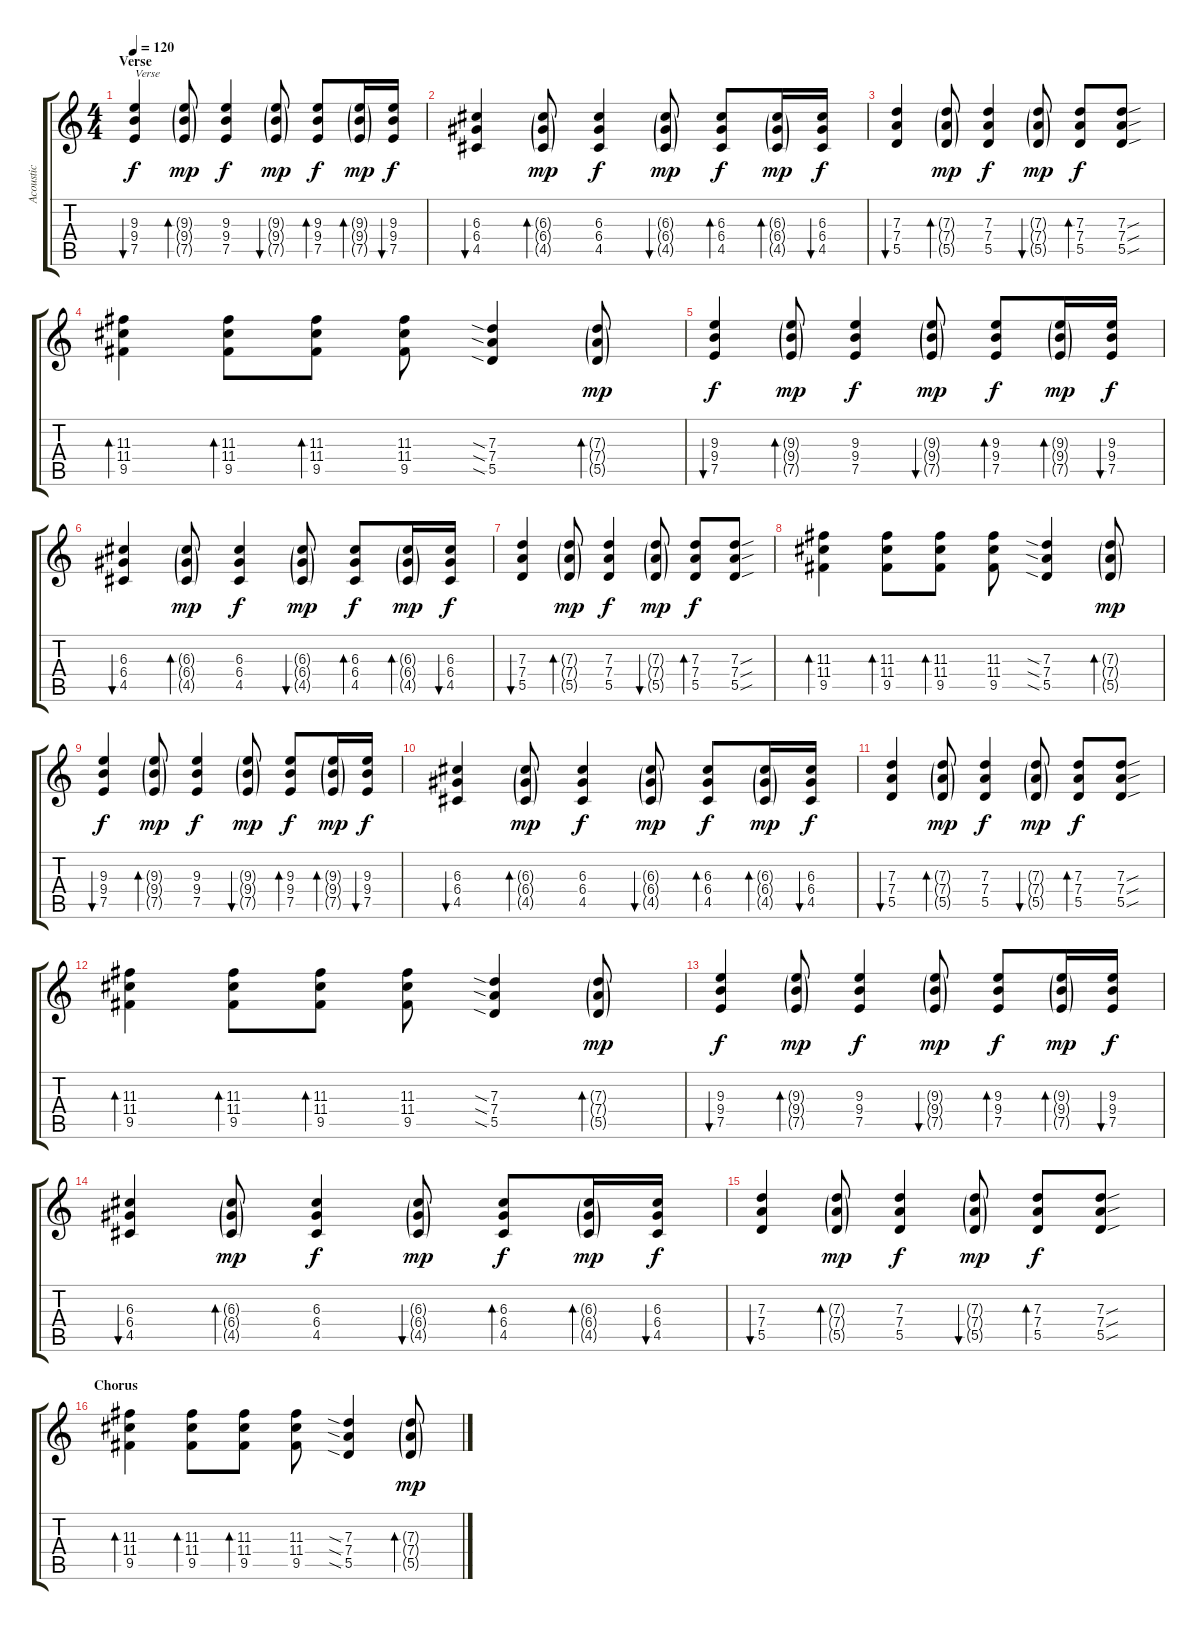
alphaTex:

\track ("Acoustic" "Acoustic") {instrument acousticguitarsteel}
\staff {score tabs}
\tuning (E4 B3 G3 D3 A2 E2) {hide}
\ts (4 4)
\section ("" "Verse")
\tempo 120
\clef g2
\ks c
(9.3 9.4 7.5).4{bu 60 txt "Verse" dy f} (9.3{g} 9.4{g} 7.5{g}).8{bd 60 dy mp} (9.3 9.4 7.5).4{dy f} (9.3{g} 9.4{g} 7.5{g}).8{bu 60 dy mp} (9.3 9.4 7.5).8{bd 60 dy f} (9.3{g} 9.4{g} 7.5{g}).16{bd 60 dy mp} (9.3 9.4 7.5).16{bu 60 dy f} |
(6.3 6.4 4.5).4{bu 60} (6.3{g} 6.4{g} 4.5{g}).8{bd 60 dy mp} (6.3 6.4 4.5).4{dy f} (6.3{g} 6.4{g} 4.5{g}).8{bu 60 dy mp} (6.3 6.4 4.5).8{bd 60 dy f} (6.3{g} 6.4{g} 4.5{g}).16{bd 60 dy mp} (6.3 6.4 4.5).16{bu 60 dy f} |
(7.3 7.4 5.5).4{bu 60} (7.3{g} 7.4{g} 5.5{g}).8{bd 60 dy mp} (7.3 7.4 5.5).4{dy f} (7.3{g} 7.4{g} 5.5{g}).8{bu 60 dy mp} (7.3 7.4 5.5).8{bd 60 dy f} (7.3{sou} 7.4{sou} 5.5{sou}).8 |
(11.3 11.4 9.5).4{bd 60} (11.3 11.4 9.5).8{bd 60} (11.3 11.4 9.5).8{bd 60} (11.3 11.4 9.5).8 (7.3{sia} 7.4{sia} 5.5{sia}).4 (7.3{g} 7.4{g} 5.5{g}).8{bd 60 dy mp} |
(9.3 9.4 7.5).4{bu 60 dy f} (9.3{g} 9.4{g} 7.5{g}).8{bd 60 dy mp} (9.3 9.4 7.5).4{dy f} (9.3{g} 9.4{g} 7.5{g}).8{bu 60 dy mp} (9.3 9.4 7.5).8{bd 60 dy f} (9.3{g} 9.4{g} 7.5{g}).16{bd 60 dy mp} (9.3 9.4 7.5).16{bu 60 dy f} |
(6.3 6.4 4.5).4{bu 60} (6.3{g} 6.4{g} 4.5{g}).8{bd 60 dy mp} (6.3 6.4 4.5).4{dy f} (6.3{g} 6.4{g} 4.5{g}).8{bu 60 dy mp} (6.3 6.4 4.5).8{bd 60 dy f} (6.3{g} 6.4{g} 4.5{g}).16{bd 60 dy mp} (6.3 6.4 4.5).16{bu 60 dy f} |
(7.3 7.4 5.5).4{bu 60} (7.3{g} 7.4{g} 5.5{g}).8{bd 60 dy mp} (7.3 7.4 5.5).4{dy f} (7.3{g} 7.4{g} 5.5{g}).8{bu 60 dy mp} (7.3 7.4 5.5).8{bd 60 dy f} (7.3{sou} 7.4{sou} 5.5{sou}).8 |
(11.3 11.4 9.5).4{bd 60} (11.3 11.4 9.5).8{bd 60} (11.3 11.4 9.5).8{bd 60} (11.3 11.4 9.5).8 (7.3{sia} 7.4{sia} 5.5{sia}).4 (7.3{g} 7.4{g} 5.5{g}).8{bd 60 dy mp} |
(9.3 9.4 7.5).4{bu 60 dy f} (9.3{g} 9.4{g} 7.5{g}).8{bd 60 dy mp} (9.3 9.4 7.5).4{dy f} (9.3{g} 9.4{g} 7.5{g}).8{bu 60 dy mp} (9.3 9.4 7.5).8{bd 60 dy f} (9.3{g} 9.4{g} 7.5{g}).16{bd 60 dy mp} (9.3 9.4 7.5).16{bu 60 dy f} |
(6.3 6.4 4.5).4{bu 60} (6.3{g} 6.4{g} 4.5{g}).8{bd 60 dy mp} (6.3 6.4 4.5).4{dy f} (6.3{g} 6.4{g} 4.5{g}).8{bu 60 dy mp} (6.3 6.4 4.5).8{bd 60 dy f} (6.3{g} 6.4{g} 4.5{g}).16{bd 60 dy mp} (6.3 6.4 4.5).16{bu 60 dy f} |
(7.3 7.4 5.5).4{bu 60} (7.3{g} 7.4{g} 5.5{g}).8{bd 60 dy mp} (7.3 7.4 5.5).4{dy f} (7.3{g} 7.4{g} 5.5{g}).8{bu 60 dy mp} (7.3 7.4 5.5).8{bd 60 dy f} (7.3{sou} 7.4{sou} 5.5{sou}).8 |
(11.3 11.4 9.5).4{bd 60} (11.3 11.4 9.5).8{bd 60} (11.3 11.4 9.5).8{bd 60} (11.3 11.4 9.5).8 (7.3{sia} 7.4{sia} 5.5{sia}).4 (7.3{g} 7.4{g} 5.5{g}).8{bd 60 dy mp} |
(9.3 9.4 7.5).4{bu 60 dy f} (9.3{g} 9.4{g} 7.5{g}).8{bd 60 dy mp} (9.3 9.4 7.5).4{dy f} (9.3{g} 9.4{g} 7.5{g}).8{bu 60 dy mp} (9.3 9.4 7.5).8{bd 60 dy f} (9.3{g} 9.4{g} 7.5{g}).16{bd 60 dy mp} (9.3 9.4 7.5).16{bu 60 dy f} |
(6.3 6.4 4.5).4{bu 60} (6.3{g} 6.4{g} 4.5{g}).8{bd 60 dy mp} (6.3 6.4 4.5).4{dy f} (6.3{g} 6.4{g} 4.5{g}).8{bu 60 dy mp} (6.3 6.4 4.5).8{bd 60 dy f} (6.3{g} 6.4{g} 4.5{g}).16{bd 60 dy mp} (6.3 6.4 4.5).16{bu 60 dy f} |
(7.3 7.4 5.5).4{bu 60} (7.3{g} 7.4{g} 5.5{g}).8{bd 60 dy mp} (7.3 7.4 5.5).4{dy f} (7.3{g} 7.4{g} 5.5{g}).8{bu 60 dy mp} (7.3 7.4 5.5).8{bd 60 dy f} (7.3{sou} 7.4{sou} 5.5{sou}).8 |
\section ("" "Chorus")
(11.3 11.4 9.5).4{bd 60} (11.3 11.4 9.5).8{bd 60} (11.3 11.4 9.5).8{bd 60} (11.3 11.4 9.5).8 (7.3{sia} 7.4{sia} 5.5{sia}).4 (7.3{g} 7.4{g} 5.5{g}).8{bd 60 dy mp}
